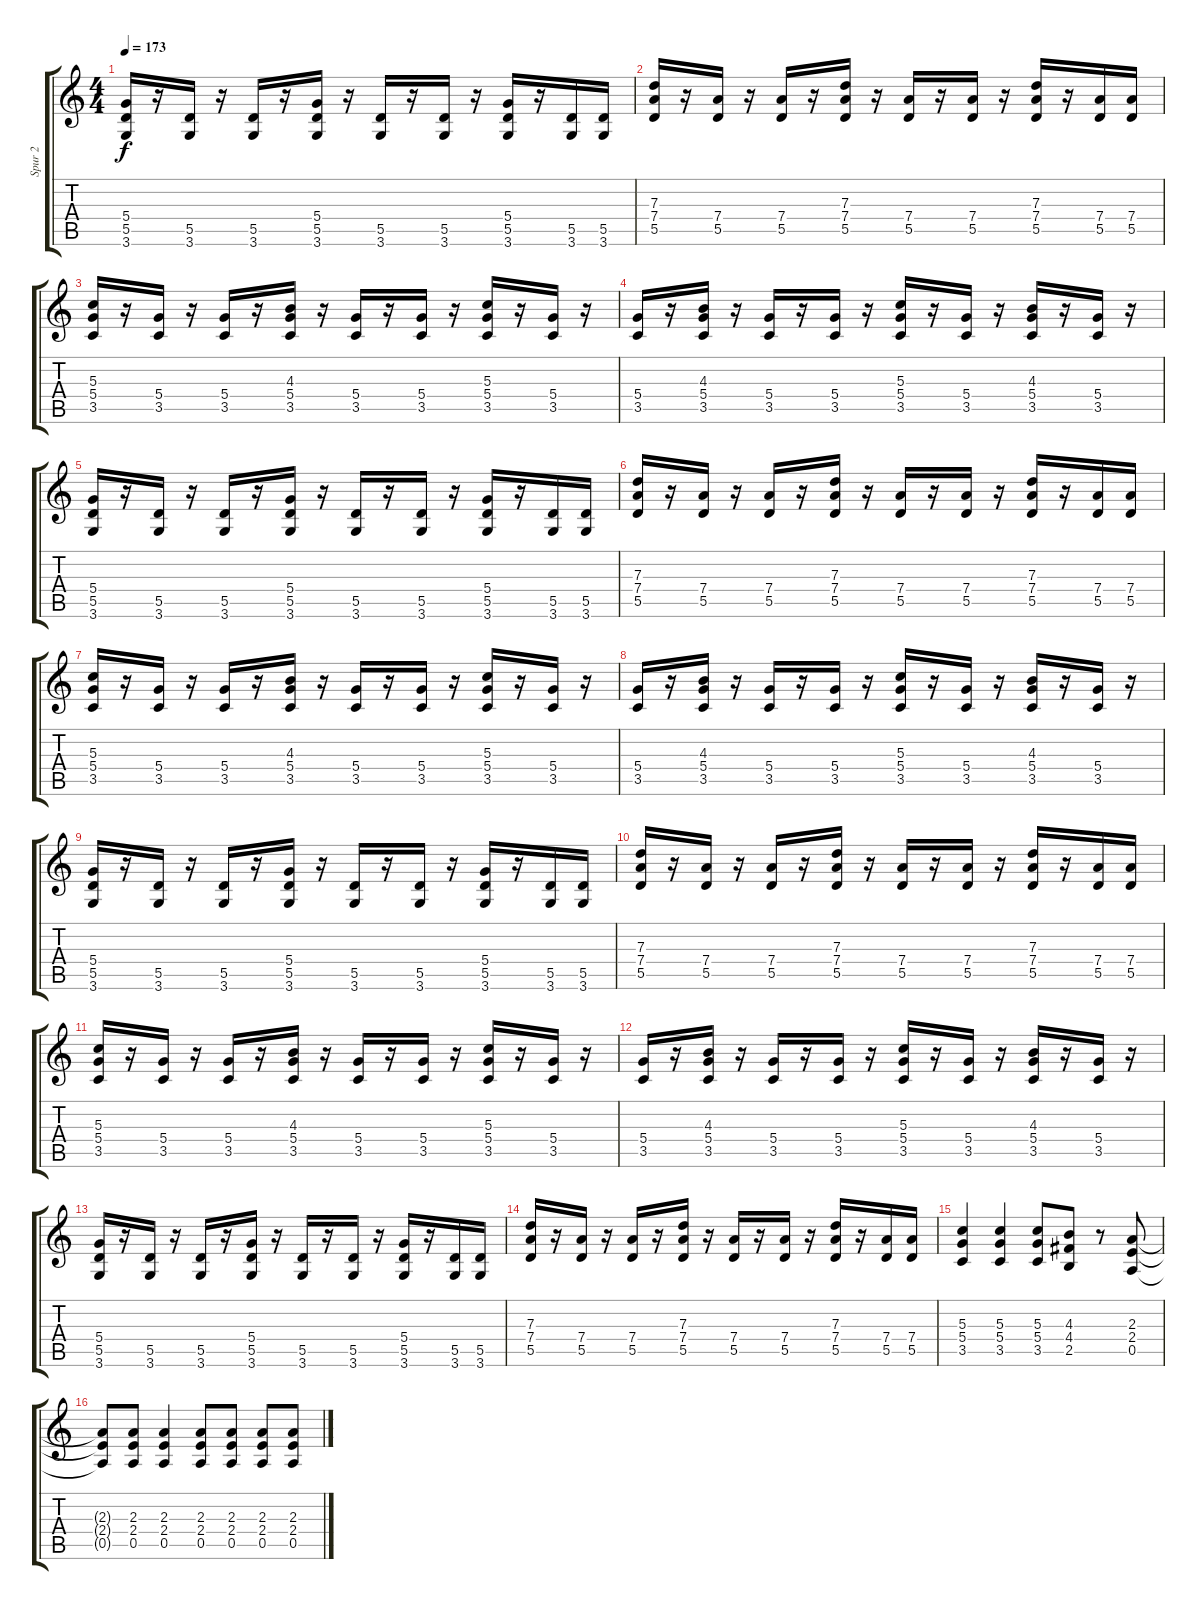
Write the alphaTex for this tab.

\track ("Spur 2" "Spur 2") {instrument distortionguitar}
\staff {score tabs}
\tuning (E4 B3 G3 D3 A2 E2) {hide}
\ts (4 4)
\tempo 173
\clef g2
\ks c
(5.4 5.5 3.6).16{dy f} r.16 (5.5 3.6).16 r.16 (5.5 3.6).16 r.16 (5.4 5.5 3.6).16 r.16 (5.5 3.6).16 r.16 (5.5 3.6).16 r.16 (5.4 5.5 3.6).16 r.16 (5.5 3.6).16 (5.5 3.6).16 |
(7.3 7.4 5.5).16 r.16 (7.4 5.5).16 r.16 (7.4 5.5).16 r.16 (7.3 7.4 5.5).16 r.16 (7.4 5.5).16 r.16 (7.4 5.5).16 r.16 (7.3 7.4 5.5).16 r.16 (7.4 5.5).16 (7.4 5.5).16 |
(5.3 5.4 3.5).16 r.16 (5.4 3.5).16 r.16 (5.4 3.5).16 r.16 (4.3 5.4 3.5).16 r.16 (5.4 3.5).16 r.16 (5.4 3.5).16 r.16 (5.3 5.4 3.5).16 r.16 (5.4 3.5).16 r.16 |
(5.4 3.5).16 r.16 (4.3 5.4 3.5).16 r.16 (5.4 3.5).16 r.16 (5.4 3.5).16 r.16 (5.3 5.4 3.5).16 r.16 (5.4 3.5).16 r.16 (4.3 5.4 3.5).16 r.16 (5.4 3.5).16 r.16 |
(5.4 5.5 3.6).16 r.16 (5.5 3.6).16 r.16 (5.5 3.6).16 r.16 (5.4 5.5 3.6).16 r.16 (5.5 3.6).16 r.16 (5.5 3.6).16 r.16 (5.4 5.5 3.6).16 r.16 (5.5 3.6).16 (5.5 3.6).16 |
(7.3 7.4 5.5).16 r.16 (7.4 5.5).16 r.16 (7.4 5.5).16 r.16 (7.3 7.4 5.5).16 r.16 (7.4 5.5).16 r.16 (7.4 5.5).16 r.16 (7.3 7.4 5.5).16 r.16 (7.4 5.5).16 (7.4 5.5).16 |
(5.3 5.4 3.5).16 r.16 (5.4 3.5).16 r.16 (5.4 3.5).16 r.16 (4.3 5.4 3.5).16 r.16 (5.4 3.5).16 r.16 (5.4 3.5).16 r.16 (5.3 5.4 3.5).16 r.16 (5.4 3.5).16 r.16 |
(5.4 3.5).16 r.16 (4.3 5.4 3.5).16 r.16 (5.4 3.5).16 r.16 (5.4 3.5).16 r.16 (5.3 5.4 3.5).16 r.16 (5.4 3.5).16 r.16 (4.3 5.4 3.5).16 r.16 (5.4 3.5).16 r.16 |
(5.4 5.5 3.6).16 r.16 (5.5 3.6).16 r.16 (5.5 3.6).16 r.16 (5.4 5.5 3.6).16 r.16 (5.5 3.6).16 r.16 (5.5 3.6).16 r.16 (5.4 5.5 3.6).16 r.16 (5.5 3.6).16 (5.5 3.6).16 |
(7.3 7.4 5.5).16 r.16 (7.4 5.5).16 r.16 (7.4 5.5).16 r.16 (7.3 7.4 5.5).16 r.16 (7.4 5.5).16 r.16 (7.4 5.5).16 r.16 (7.3 7.4 5.5).16 r.16 (7.4 5.5).16 (7.4 5.5).16 |
(5.3 5.4 3.5).16 r.16 (5.4 3.5).16 r.16 (5.4 3.5).16 r.16 (4.3 5.4 3.5).16 r.16 (5.4 3.5).16 r.16 (5.4 3.5).16 r.16 (5.3 5.4 3.5).16 r.16 (5.4 3.5).16 r.16 |
(5.4 3.5).16 r.16 (4.3 5.4 3.5).16 r.16 (5.4 3.5).16 r.16 (5.4 3.5).16 r.16 (5.3 5.4 3.5).16 r.16 (5.4 3.5).16 r.16 (4.3 5.4 3.5).16 r.16 (5.4 3.5).16 r.16 |
(5.4 5.5 3.6).16 r.16 (5.5 3.6).16 r.16 (5.5 3.6).16 r.16 (5.4 5.5 3.6).16 r.16 (5.5 3.6).16 r.16 (5.5 3.6).16 r.16 (5.4 5.5 3.6).16 r.16 (5.5 3.6).16 (5.5 3.6).16 |
(7.3 7.4 5.5).16 r.16 (7.4 5.5).16 r.16 (7.4 5.5).16 r.16 (7.3 7.4 5.5).16 r.16 (7.4 5.5).16 r.16 (7.4 5.5).16 r.16 (7.3 7.4 5.5).16 r.16 (7.4 5.5).16 (7.4 5.5).16 |
(5.3 5.4 3.5).4 (5.3 5.4 3.5).4 (5.3 5.4 3.5).8 (4.3 4.4 2.5).8 r.8 (2.3 2.4 0.5).8 |
(2.3{t} 2.4{t} 0.5{t}).8 (2.3 2.4 0.5).8 (2.3 2.4 0.5).4 (2.3 2.4 0.5).8 (2.3 2.4 0.5).8 (2.3 2.4 0.5).8 (2.3 2.4 0.5).8
